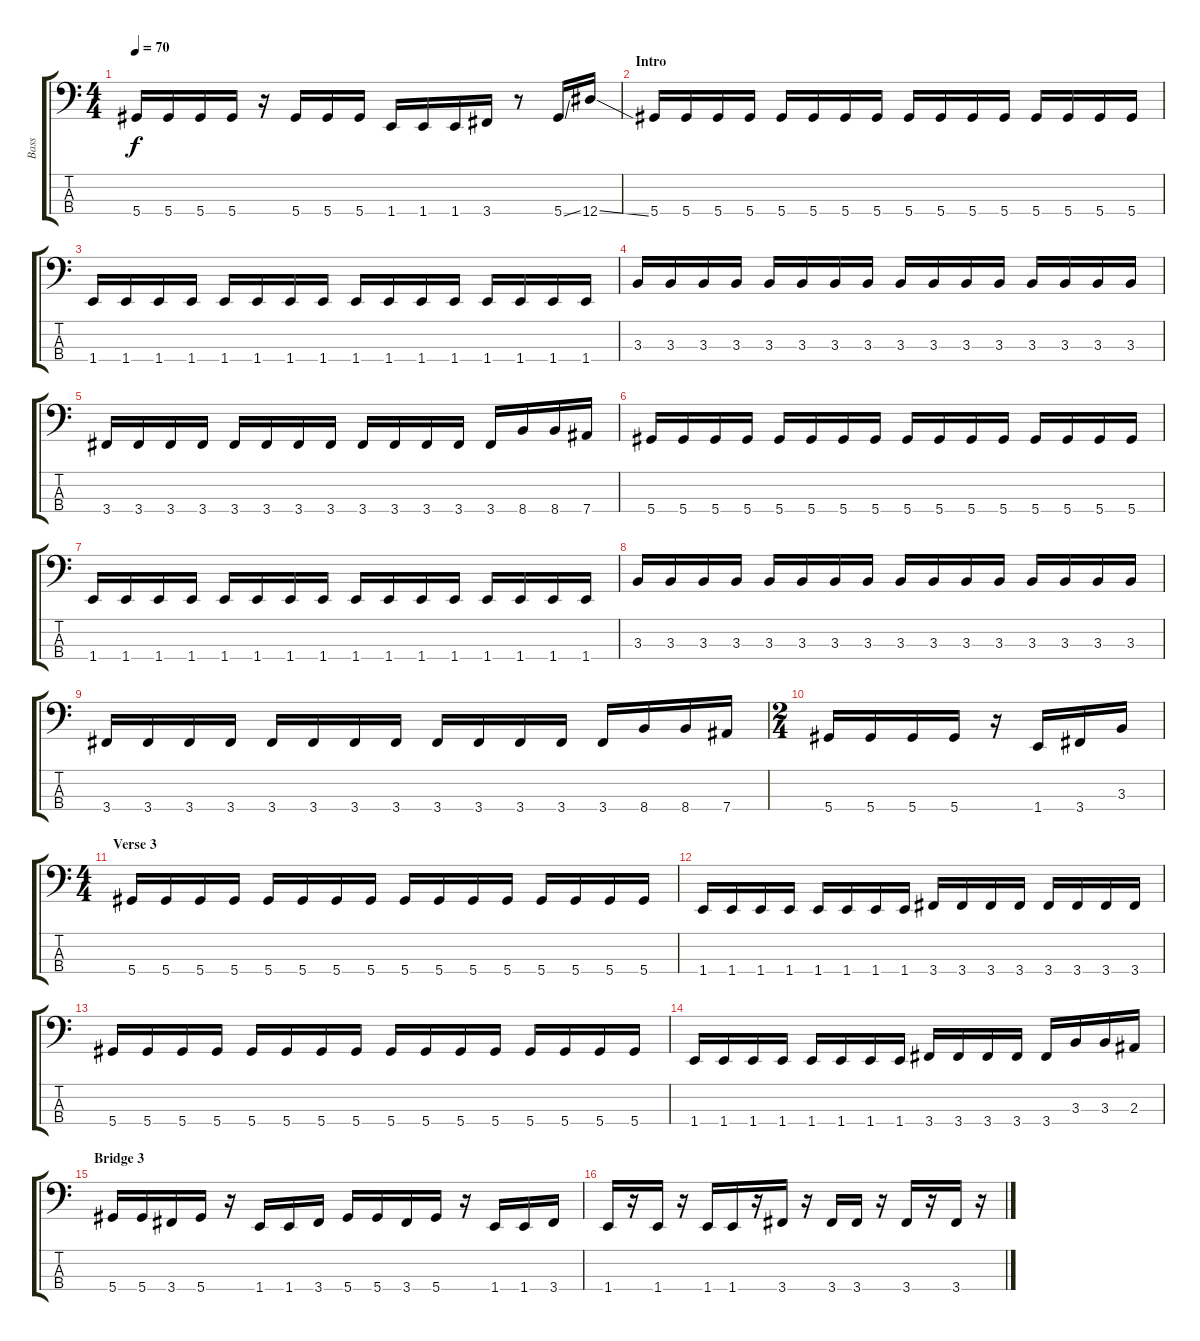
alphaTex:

\track ("Bass" "Bass") {instrument electricbassfinger}
\staff {score tabs}
\tuning (Gb2 Db2 Ab1 Eb1) {hide}
\ts (4 4)
\tempo 70
\clef f4
\ks c
5.4.16{dy f} 5.4.16 5.4.16 5.4.16 r.16 5.4.16 5.4.16 5.4.16 1.4.16 1.4.16 1.4.16 3.4.16 r.8 5.4{ss}.16 12.4{ss}.16 |
\section ("" "Intro")
5.4.16 5.4.16 5.4.16 5.4.16 5.4.16 5.4.16 5.4.16 5.4.16 5.4.16 5.4.16 5.4.16 5.4.16 5.4.16 5.4.16 5.4.16 5.4.16 |
1.4.16 1.4.16 1.4.16 1.4.16 1.4.16 1.4.16 1.4.16 1.4.16 1.4.16 1.4.16 1.4.16 1.4.16 1.4.16 1.4.16 1.4.16 1.4.16 |
3.3.16 3.3.16 3.3.16 3.3.16 3.3.16 3.3.16 3.3.16 3.3.16 3.3.16 3.3.16 3.3.16 3.3.16 3.3.16 3.3.16 3.3.16 3.3.16 |
3.4.16 3.4.16 3.4.16 3.4.16 3.4.16 3.4.16 3.4.16 3.4.16 3.4.16 3.4.16 3.4.16 3.4.16 3.4.16 8.4.16 8.4.16 7.4.16 |
5.4.16 5.4.16 5.4.16 5.4.16 5.4.16 5.4.16 5.4.16 5.4.16 5.4.16 5.4.16 5.4.16 5.4.16 5.4.16 5.4.16 5.4.16 5.4.16 |
1.4.16 1.4.16 1.4.16 1.4.16 1.4.16 1.4.16 1.4.16 1.4.16 1.4.16 1.4.16 1.4.16 1.4.16 1.4.16 1.4.16 1.4.16 1.4.16 |
3.3.16 3.3.16 3.3.16 3.3.16 3.3.16 3.3.16 3.3.16 3.3.16 3.3.16 3.3.16 3.3.16 3.3.16 3.3.16 3.3.16 3.3.16 3.3.16 |
3.4.16 3.4.16 3.4.16 3.4.16 3.4.16 3.4.16 3.4.16 3.4.16 3.4.16 3.4.16 3.4.16 3.4.16 3.4.16 8.4.16 8.4.16 7.4.16 |
\ts (2 4)
5.4.16 5.4.16 5.4.16 5.4.16 r.16 1.4.16 3.4.16 3.3.16 |
\ts (4 4)
\section ("" "Verse 3")
5.4.16 5.4.16 5.4.16 5.4.16 5.4.16 5.4.16 5.4.16 5.4.16 5.4.16 5.4.16 5.4.16 5.4.16 5.4.16 5.4.16 5.4.16 5.4.16 |
1.4.16 1.4.16 1.4.16 1.4.16 1.4.16 1.4.16 1.4.16 1.4.16 3.4.16 3.4.16 3.4.16 3.4.16 3.4.16 3.4.16 3.4.16 3.4.16 |
5.4.16 5.4.16 5.4.16 5.4.16 5.4.16 5.4.16 5.4.16 5.4.16 5.4.16 5.4.16 5.4.16 5.4.16 5.4.16 5.4.16 5.4.16 5.4.16 |
1.4.16 1.4.16 1.4.16 1.4.16 1.4.16 1.4.16 1.4.16 1.4.16 3.4.16 3.4.16 3.4.16 3.4.16 3.4.16 3.3.16 3.3.16 2.3.16 |
\section ("" "Bridge 3")
5.4.16 5.4.16 3.4.16 5.4.16 r.16 1.4.16 1.4.16 3.4.16 5.4.16 5.4.16 3.4.16 5.4.16 r.16 1.4.16 1.4.16 3.4.16 |
1.4.16 r.16 1.4.16 r.16 1.4.16 1.4.16 r.16 3.4.16 r.16 3.4.16 3.4.16 r.16 3.4.16 r.16 3.4.16 r.16
